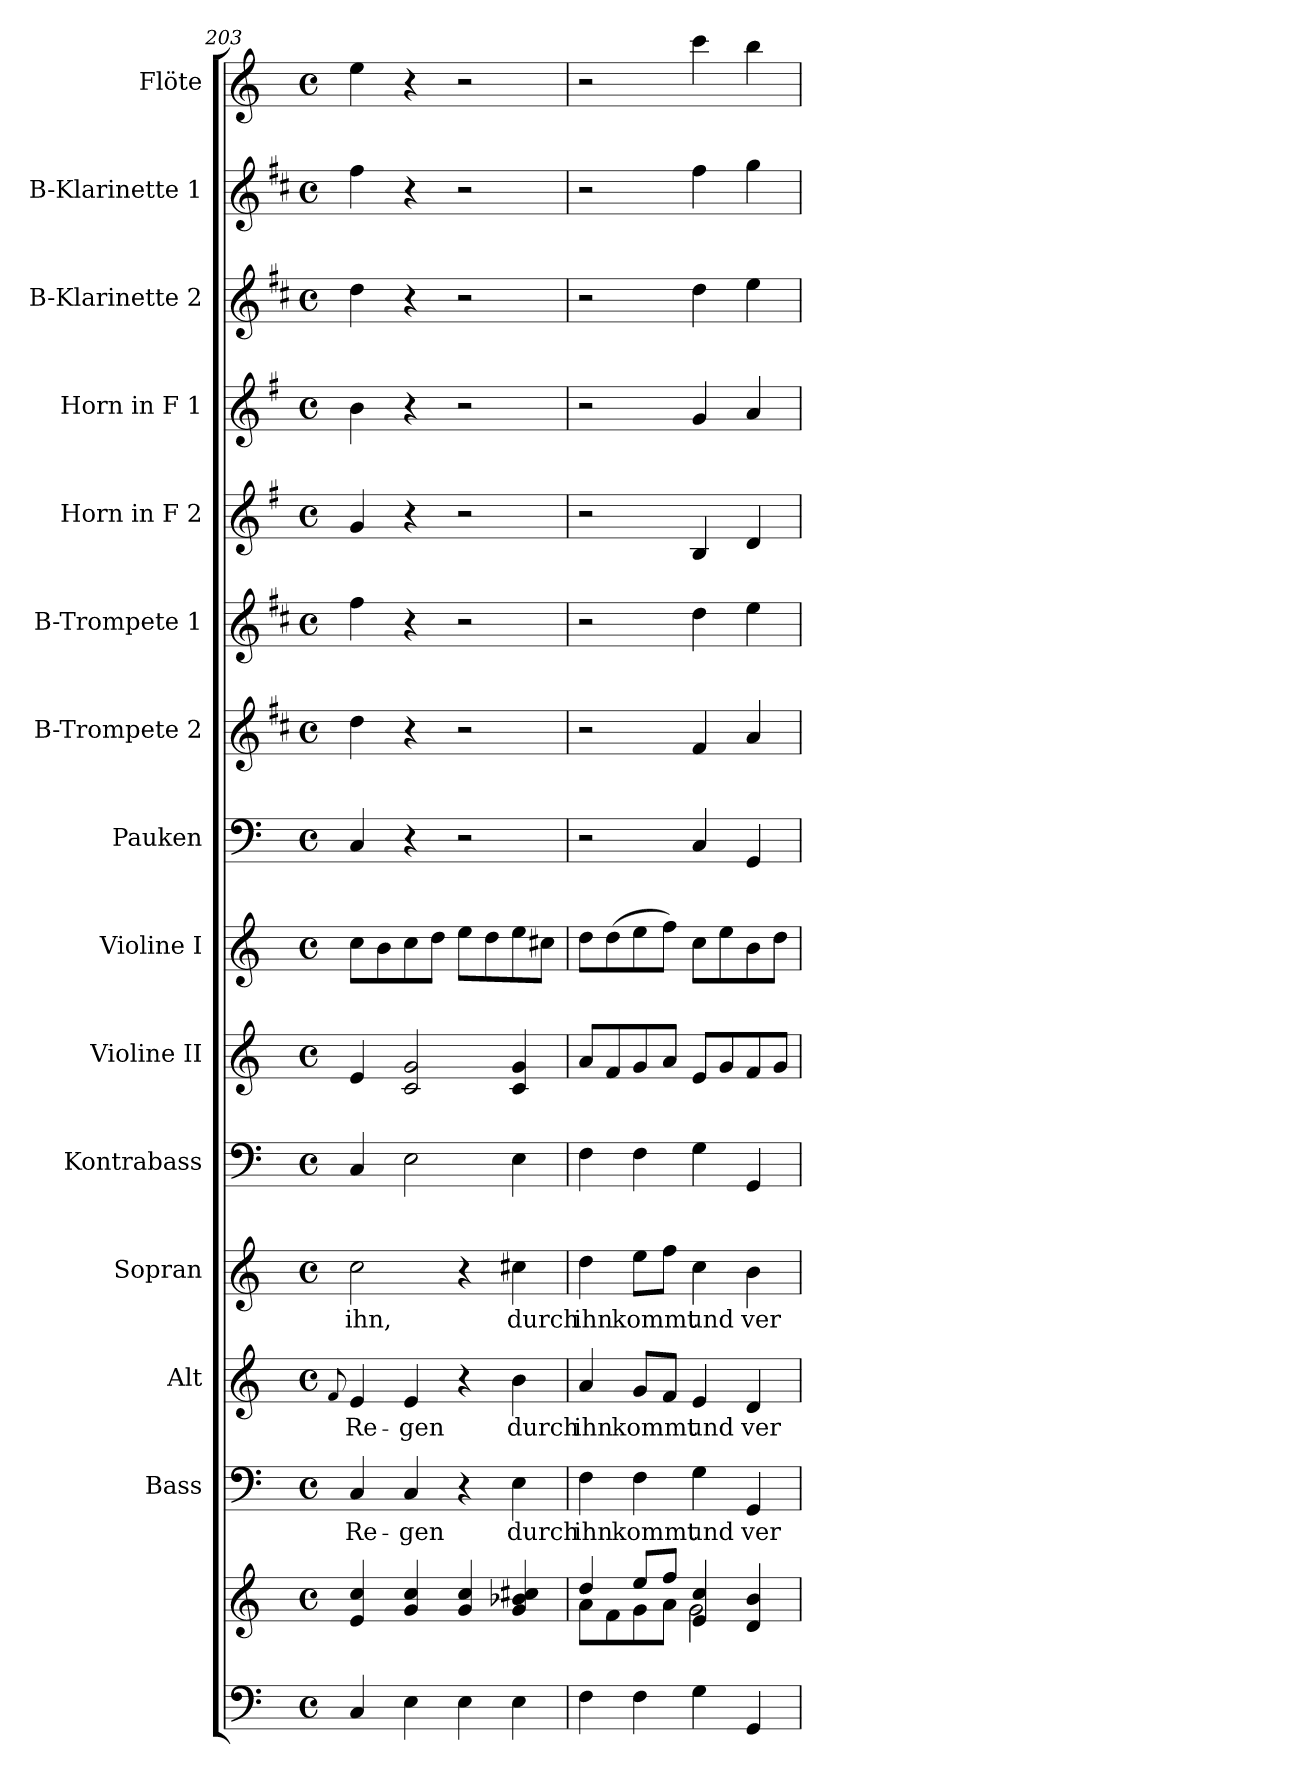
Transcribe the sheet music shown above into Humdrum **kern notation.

**kern	**kern	**kern	**text	**kern	**text	**kern	**text	**kern	**kern	**kern	**kern	**kern	**kern	**kern	**kern	**kern	**kern	**kern
*part15	*part15	*part14	*part14	*part13	*part13	*part12	*part12	*part11	*part10	*part9	*part8	*part7	*part6	*part5	*part4	*part3	*part2	*part1
*staff16	*staff15	*staff14	*staff14	*staff13	*staff13	*staff12	*staff12	*staff11	*staff10	*staff9	*staff8	*staff7	*staff6	*staff5	*staff4	*staff3	*staff2	*staff1
*	*	*I"Bass	*	*I"Alt	*	*I"Sopran	*	*I"Kontrabass	*I"Violine II	*I"Violine I	*I"Pauken	*I"B-Trompete 2	*I"B-Trompete 1	*I"Horn in F 2	*I"Horn in F 1	*I"B-Klarinette 2	*I"B-Klarinette 1	*I"Flöte
*	*	*I'B.	*	*I'A.	*	*I'S.	*	*I'Kb.	*I'Vl. II	*I'Vl. I	*I'Pk.	*I'B Trp. 2	*I'B Trp. 1	*	*	*I'B Kl. 2	*I'B Kl. 1	*I'Fl.
*clefF4	*clefG2	*clefF4	*	*clefG2	*	*clefG2	*	*clefF4	*clefG2	*clefG2	*clefF4	*clefG2	*clefG2	*clefG2	*clefG2	*clefG2	*clefG2	*clefG2
*	*	*	*	*	*	*	*	*ITrd7c12	*	*	*	*ITrd1c2	*ITrd1c2	*ITrd4c7	*ITrd4c7	*ITrd1c2	*ITrd1c2	*
*k[]	*k[]	*k[]	*	*k[]	*	*k[]	*	*k[]	*k[]	*k[]	*k[]	*k[]	*k[]	*k[]	*k[]	*k[]	*k[]	*k[]
*C:	*C:	*C:	*	*C:	*	*C:	*	*C:	*C:	*C:	*C:	*C:	*C:	*C:	*C:	*C:	*C:	*C:
*M4/4	*M4/4	*M4/4	*	*M4/4	*	*M4/4	*	*M4/4	*M4/4	*M4/4	*M4/4	*M4/4	*M4/4	*M4/4	*M4/4	*M4/4	*M4/4	*M4/4
*met(c)	*met(c)	*met(c)	*	*met(c)	*	*met(c)	*	*met(c)	*met(c)	*met(c)	*met(c)	*met(c)	*met(c)	*met(c)	*met(c)	*met(c)	*met(c)	*met(c)
=203	=203	=203	=203	=203	=203	=203	=203	=203	=203	=203	=203	=203	=203	=203	=203	=203	=203	=203
.	.	.	.	8qqf/	.	.	.	.	.	.	.	.	.	.	.	.	.	.
!	!	!	!LO:LY:b	!	!LO:LY:b	!	!LO:LY:b	!	!	!	!	!	!	!	!	!	!	!
4C/	4e/ 4cc/	4C/	Re-	4e/	Re-	2cc\	ihn,	4CC/	4e/	8cc\L	4C/	4cc\	4ee\	4c/	4e\	4cc\	4ee\	4ee\
.	.	.	.	.	.	.	.	.	.	8b\	.	.	.	.	.	.	.	.
!	!	!	!LO:LY:b	!	!LO:LY:b	!	!	!	!	!	!	!	!	!	!	!	!	!
4E\	4g/ 4cc/	4C/	-gen	4e/	-gen	.	.	2EE\	2c/ 2g/	8cc\	4r	4r	4r	4r	4r	4r	4r	4r
.	.	.	.	.	.	.	.	.	.	8dd\J	.	.	.	.	.	.	.	.
4E\	4g/ 4cc/	4r	.	4r	.	4r	.	.	.	8ee\L	2r	2r	2r	2r	2r	2r	2r	2r
.	.	.	.	.	.	.	.	.	.	8dd\	.	.	.	.	.	.	.	.
!	!	!	!LO:LY:b	!	!LO:LY:b	!	!LO:LY:b	!	!	!	!	!	!	!	!	!	!	!
4E\	4g/ 4b-X/ 4cc#X/	4E\	durch	4b\	durch	4cc#X\	durch	4EE\	4c/ 4g/	8ee\	.	.	.	.	.	.	.	.
.	.	.	.	.	.	.	.	.	.	8cc#X\J	.	.	.	.	.	.	.	.
!!LO:PB:g=z
=204	=204	=204	=204	=204	=204	=204	=204	=204	=204	=204	=204	=204	=204	=204	=204	=204	=204	=204
*	*^	*	*	*	*	*	*	*	*	*	*	*	*	*	*	*	*	*
!	!	!	!	!LO:LY:b	!	!LO:LY:b	!	!LO:LY:b	!	!	!	!	!	!	!	!	!	!	!
4F\	4dd/	8a\L	4F\	ihn	4a/	ihn	4dd\	ihn	4FF\	8a/L	8dd\L	2r	2r	2r	2r	2r	2r	2r	2r
.	.	8f\	.	.	.	.	.	.	.	8f/	(>8dd\	.	.	.	.	.	.	.	.
!	!	!	!	!LO:LY:b	!	!LO:LY:b	!	!LO:LY:b	!	!	!	!	!	!	!	!	!	!	!
4F\	8ee/L	8g\	4F\	kommt	8g/L	kommt	8ee\L	kommt	4FF\	8g/	8ee\	.	.	.	.	.	.	.	.
.	8ff/J	8a\J	.	.	8f/J	.	8ff\J	.	.	8a/J	8ff\J)	.	.	.	.	.	.	.	.
!	!	!	!	!LO:LY:b	!	!LO:LY:b	!	!LO:LY:b	!	!	!	!	!	!	!	!	!	!	!
4G\	4e/ 4cc/	2g\	4G\	und	4e/	und	4cc\	und	4GG\	8e/L	8cc\L	4C/	4e/	4cc\	4E/	4c/	4cc\	4ee\	4ccc\
.	.	.	.	.	.	.	.	.	.	8g/	8ee\	.	.	.	.	.	.	.	.
!	!	!	!	!LO:LY:b	!	!LO:LY:b	!	!LO:LY:b	!	!	!	!	!	!	!	!	!	!	!
4GG/	4d/ 4b/	.	4GG/	ver-	4d/	ver-	4b\	ver-	4GGG/	8f/	8b\	4GG/	4g/	4dd\	4G/	4d/	4dd\	4ff\	4bb\
.	.	.	.	.	.	.	.	.	.	8g/J	8dd\J	.	.	.	.	.	.	.	.
*	*v	*v	*	*	*	*	*	*	*	*	*	*	*	*	*	*	*	*	*
=	=	=	=	=	=	=	=	=	=	=	=	=	=	=	=	=	=	=
*-	*-	*-	*-	*-	*-	*-	*-	*-	*-	*-	*-	*-	*-	*-	*-	*-	*-	*-
